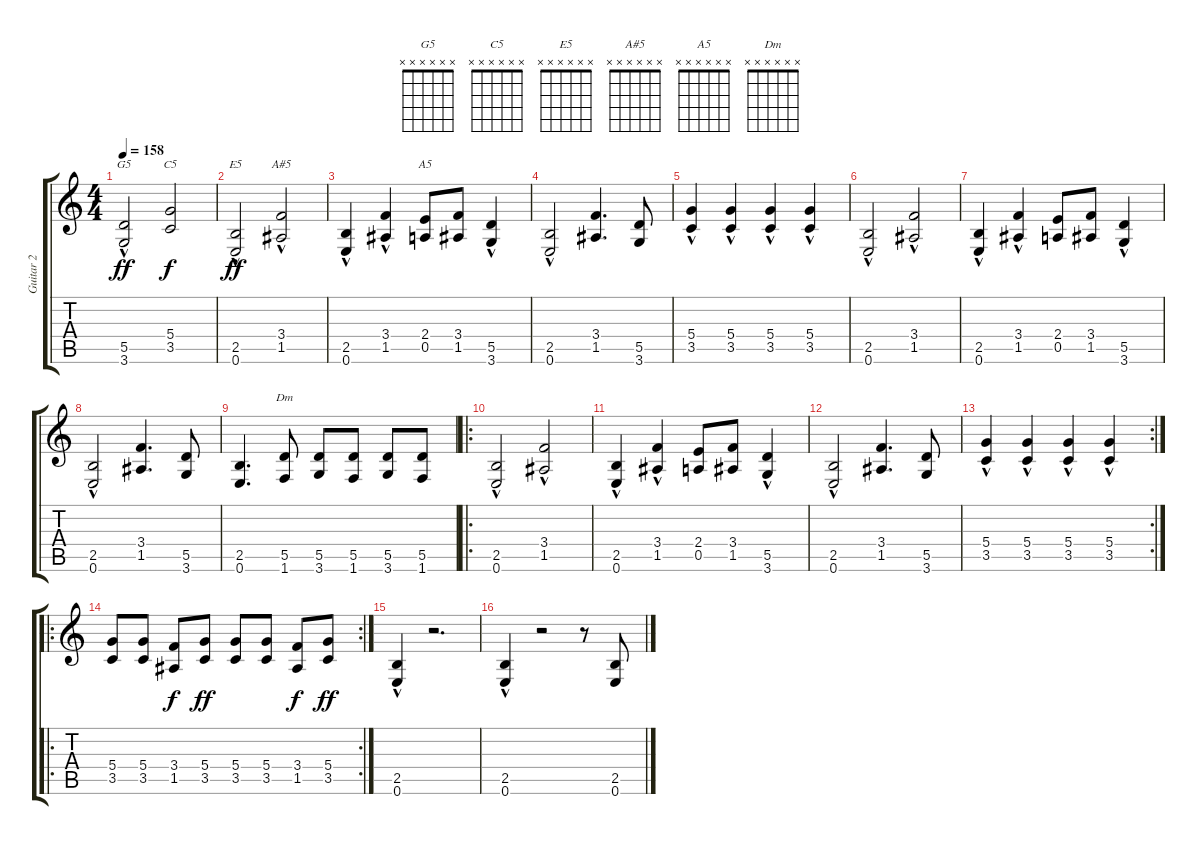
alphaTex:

\track ("Guitar 2" "Guitar 2") {instrument overdrivenguitar}
\staff {score tabs}
\tuning (E4 B3 G3 D3 A2 E2) {hide}
\chord ("G5" x x x x x x) {firstfret 0}
\chord ("C5" x x x x x x) {firstfret 0}
\chord ("E5" x x x x x x) {firstfret 0}
\chord ("A#5" x x x x x x) {firstfret 0}
\chord ("A5" x x x x x x) {firstfret 0}
\chord ("Dm" x x x x x x) {firstfret 0}
\ts (4 4)
\tempo 158
\clef g2
\ks c
(5.5 3.6{hac}).2{ch "G5" dy ff} (5.4 3.5).2{ch "C5" dy f} |
(2.5{hac} 0.6{hac}).2{ch "E5" dy ff} (3.4{hac} 1.5{hac}).2{ch "A#5"} |
(2.5{hac} 0.6{hac}).4 (3.4{hac} 1.5{hac}).4 (2.4 0.5).8{ch "A5"} (3.4 1.5).8 (5.5 3.6{hac}).4 |
(2.5{hac} 0.6{hac}).2 (3.4 1.5).4{d} (5.5 3.6).8 |
(5.4 3.5{hac}).4 (5.4 3.5{hac}).4 (5.4 3.5{hac}).4 (5.4 3.5{hac}).4 |
(2.5{hac} 0.6{hac}).2 (3.4{hac} 1.5{hac}).2 |
(2.5{hac} 0.6{hac}).4 (3.4{hac} 1.5{hac}).4 (2.4 0.5).8 (3.4 1.5).8 (5.5 3.6{hac}).4 |
(2.5{hac} 0.6{hac}).2 (3.4 1.5).4{d} (5.5 3.6).8 |
(2.5 0.6).4{d} (5.5 1.6).8{ch "Dm"} (5.5 3.6).8 (5.5 1.6).8 (5.5 3.6).8 (5.5 1.6).8 |
\ro
(2.5{hac} 0.6{hac}).2 (3.4{hac} 1.5{hac}).2 |
(2.5{hac} 0.6{hac}).4 (3.4{hac} 1.5{hac}).4 (2.4 0.5).8 (3.4 1.5).8 (5.5 3.6{hac}).4 |
(2.5{hac} 0.6{hac}).2 (3.4 1.5).4{d} (5.5 3.6).8 |
\rc 2
(5.4 3.5{hac}).4 (5.4 3.5{hac}).4 (5.4 3.5{hac}).4 (5.4 3.5{hac}).4 |
\ro
\rc 2
(5.4 3.5).8 (5.4 3.5).8 (3.4 1.5).8{dy f} (5.4 3.5).8{dy ff} (5.4 3.5).8 (5.4 3.5).8 (3.4 1.5).8{dy f} (5.4 3.5).8{dy ff} |
(2.5{hac} 0.6{hac}).4 r.2{d} |
(2.5{hac} 0.6{hac}).4 r.2 r.8 (2.5 0.6).8
